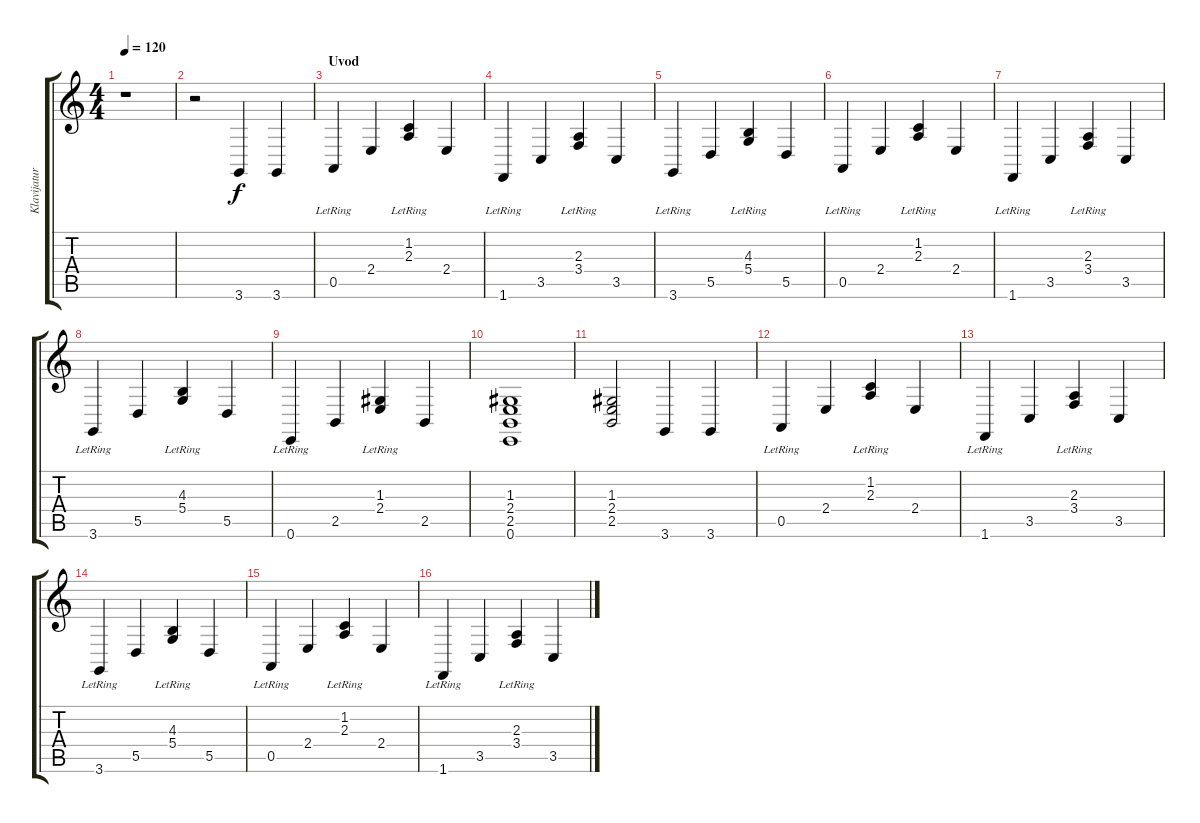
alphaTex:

\track ("Klavijature 1" "Klavijatur") {instrument acousticgrandpiano}
\staff {score tabs}
\tuning (E4 B3 G3 D3 A2 E2) {hide}
\ts (4 4)
\tempo 120
\clef g2
\ks c
r.1{dy f instrument acousticgrandpiano} |
r.2 3.6.4 3.6.4 |
\section ("" "Uvod")
0.5{lr}.4 2.4.4 (1.2{lr} 2.3{lr}).4 2.4.4 |
1.6{lr}.4 3.5.4 (2.3{lr} 3.4{lr}).4 3.5.4 |
3.6{lr}.4 5.5.4 (4.3{lr} 5.4{lr}).4 5.5.4 |
0.5{lr}.4 2.4.4 (1.2{lr} 2.3{lr}).4 2.4.4 |
1.6{lr}.4 3.5.4 (2.3{lr} 3.4{lr}).4 3.5.4 |
3.6{lr}.4 5.5.4 (4.3{lr} 5.4{lr}).4 5.5.4 |
0.6{lr}.4 2.5.4 (1.3{lr} 2.4{lr}).4 2.5.4 |
(1.3 2.4 2.5 0.6).1 |
(1.3 2.4 2.5).2 3.6.4 3.6.4 |
0.5{lr}.4 2.4.4 (1.2{lr} 2.3{lr}).4 2.4.4 |
1.6{lr}.4 3.5.4 (2.3{lr} 3.4{lr}).4 3.5.4 |
3.6{lr}.4 5.5.4 (4.3{lr} 5.4{lr}).4 5.5.4 |
0.5{lr}.4 2.4.4 (1.2{lr} 2.3{lr}).4 2.4.4 |
1.6{lr}.4 3.5.4 (2.3{lr} 3.4{lr}).4 3.5.4
